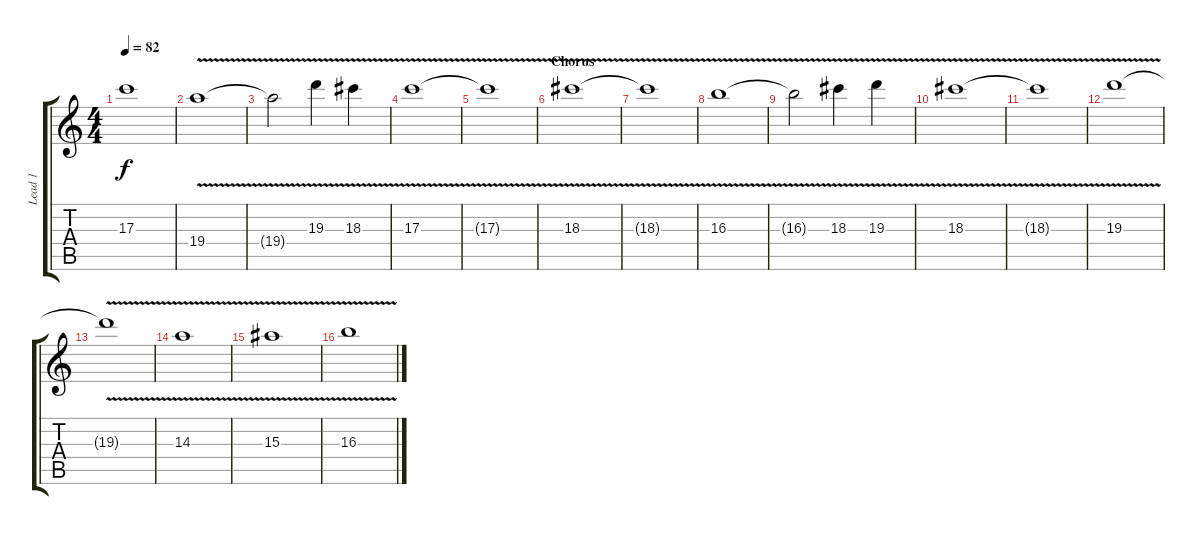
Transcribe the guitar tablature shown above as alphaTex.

\track ("Lead 1" "Lead 1") {instrument overdrivenguitar}
\staff {score tabs}
\tuning (E4 B3 G3 D3 A2 E2) {hide}
\ts (4 4)
\tempo 82
\clef g2
\ks c
17.3{t}.1{dy f} |
19.4{v}.1 |
19.4{t}.2 19.3{v}.4 18.3{v}.4 |
17.3{v}.1 |
17.3{t}.1 |
\section ("" "Chorus")
18.3{v}.1 |
18.3{t}.1 |
16.3{v}.1 |
16.3{t}.2 18.3{v}.4 19.3{v}.4 |
18.3{v}.1 |
18.3{t}.1 |
19.3{v}.1 |
19.3{t}.1 |
14.3{v}.1 |
15.3{v}.1 |
16.3{v}.1
